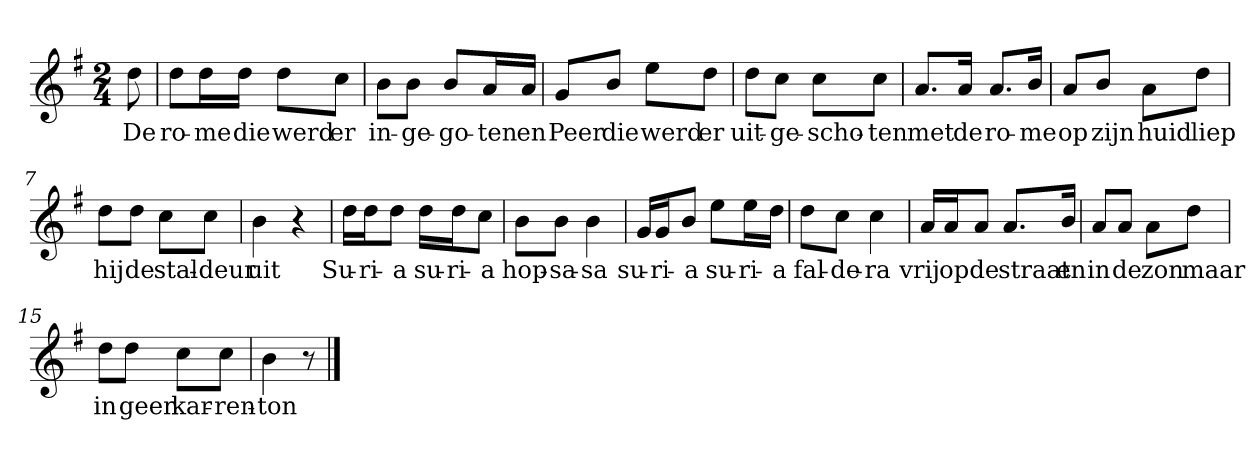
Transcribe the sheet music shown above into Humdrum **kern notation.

**kern	**text
*part1	*part1
*staff1	*staff1
*clefG2	*
*k[f#]	*
*G:	*
*M2/4	*
*MM120	*
=	=
8dd	De
=1	=1
8dd\L	ro-
16dd\L	-me
16dd\JJ	die
8dd\L	werd
8cc\J	er
=2	=2
8b\L	in-
8b\J	-ge-
8b/L	-go-
16a/L	-ten
16a/JJ	en
=3	=3
8g/L	Peer
8b/J	die
8ee\L	werd
8dd\J	er
=4	=4
8dd\L	uit-
8cc\J	-ge-
8cc\L	-scho-
8cc\J	-ten
=5	=5
8.a/L	met
16a/Jk	de
8.a/L	ro-
16b/Jk	-me
=6	=6
8a/L	op
8b/J	zijn
8a\L	huid
8dd\J	liep
=7	=7
8dd\L	hij
8dd\J	de
8cc\L	stal-
8cc\J	-deur
=8	=8
4b	uit
4r	.
=9	=9
16dd\LL	Su-
16dd\J	-ri-
8dd\J	-a
16dd\LL	su-
16dd\J	-ri-
8cc\J	-a
=10	=10
8b\L	hop-
8b\J	-sa-
4b	-sa
=11	=11
16g/LL	su-
16g/J	-ri-
8b/J	-a
8ee\L	su-
16ee\L	-ri-
16dd\JJ	-a
=12	=12
8dd\L	fal-
8cc\J	-de-
4cc	-ra
=13	=13
16a/LL	vrij
16a/J	op
8a/J	de
8.a/L	straat
16b/Jk	en
=14	=14
8a/L	in
8a/J	de
8a\L	zon
8dd\J	maar
=15	=15
8dd\L	in
8dd\J	geen
8cc\L	kar-
8cc\J	-ren-
=16	=16
4b	-ton
8r	.
==	==
*-	*-
